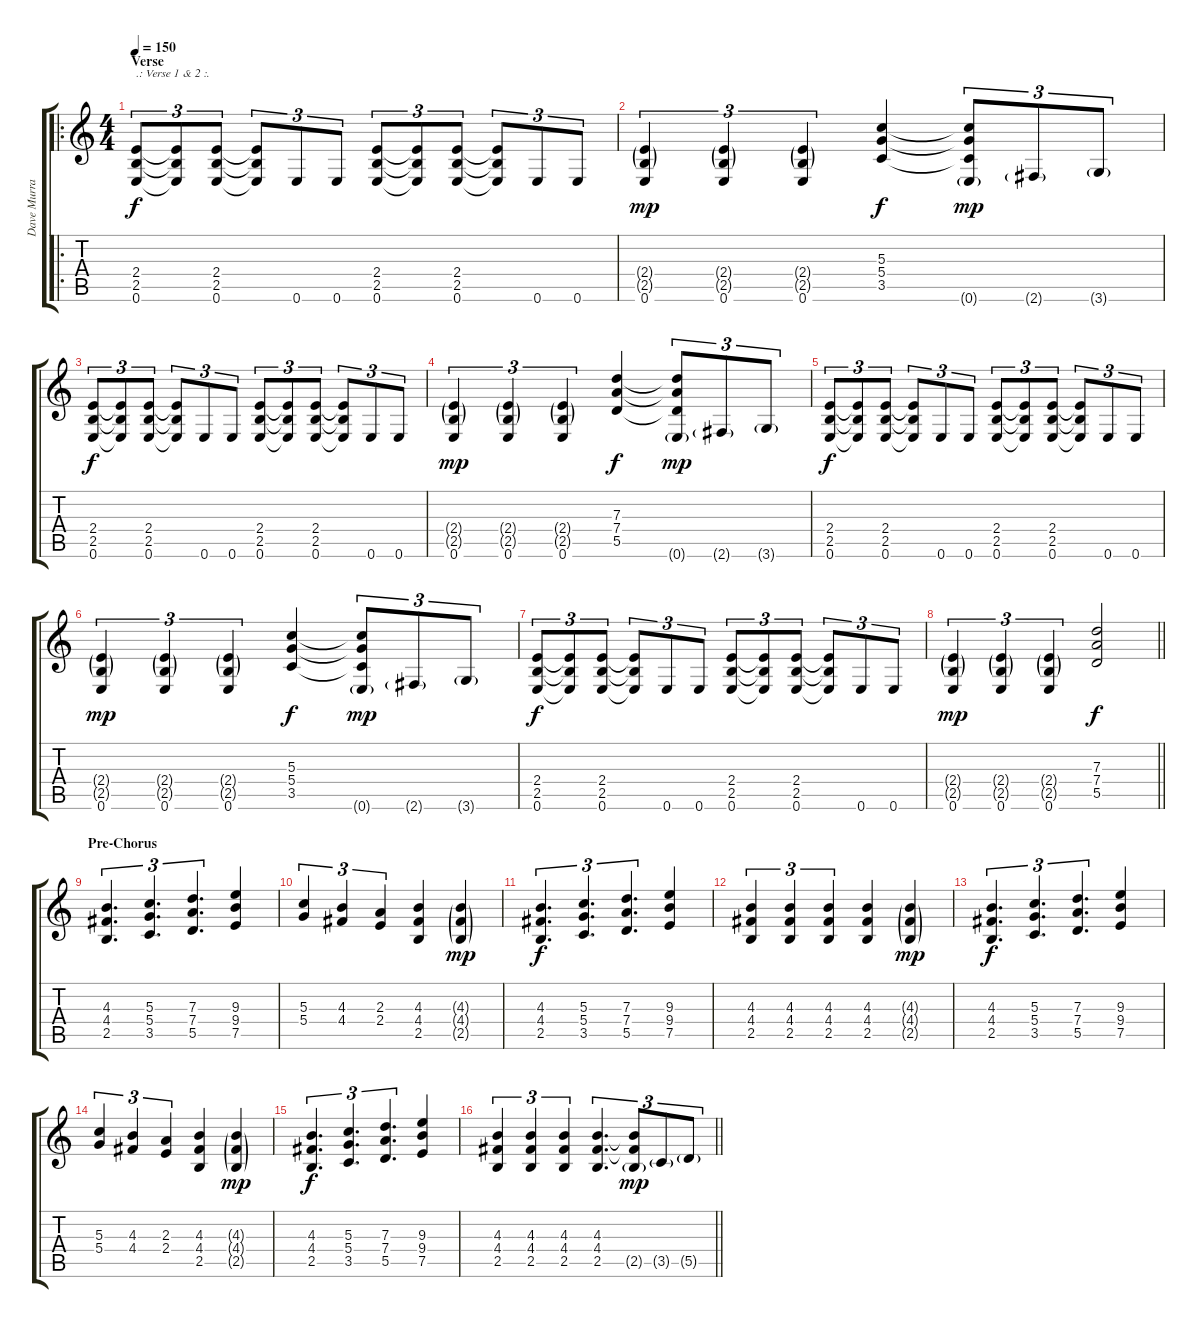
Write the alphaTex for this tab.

\track ("Dave Murray" "Dave Murra") {instrument distortionguitar}
\staff {score tabs}
\tuning (E4 B3 G3 D3 A2 E2) {hide}
\ro
\ts (4 4)
\section ("" "Verse")
\tempo 150
\clef g2
\ks c
(2.4 2.5 0.6).8{tu (3 2) txt ".: Verse 1 & 2 :." dy f} (2.4{t} 2.5{t} 0.6{t}).8{tu (3 2)} (2.4 2.5 0.6).8{tu (3 2)} (2.4{t} 2.5{t} 0.6{t}).8{tu (3 2)} 0.6.8{tu (3 2)} 0.6.8{tu (3 2)} (2.4 2.5 0.6).8{tu (3 2)} (2.4{t} 2.5{t} 0.6{t}).8{tu (3 2)} (2.4 2.5 0.6).8{tu (3 2)} (2.4{t} 2.5{t} 0.6{t}).8{tu (3 2)} 0.6.8{tu (3 2)} 0.6.8{tu (3 2)} |
(2.4{g} 2.5{g} 0.6).4{tu (3 2) dy mp} (2.4{g} 2.5{g} 0.6).4{tu (3 2)} (2.4{g} 2.5{g} 0.6).4{tu (3 2)} (5.3 5.4 3.5).4{dy f} (5.3{t} 5.4{t} 3.5{t} 0.6{g}).8{tu (3 2) dy mp} 2.6{g}.8{tu (3 2)} 3.6{g}.8{tu (3 2)} |
(2.4 2.5 0.6).8{tu (3 2) dy f} (2.4{t} 2.5{t} 0.6{t}).8{tu (3 2)} (2.4 2.5 0.6).8{tu (3 2)} (2.4{t} 2.5{t} 0.6{t}).8{tu (3 2)} 0.6.8{tu (3 2)} 0.6.8{tu (3 2)} (2.4 2.5 0.6).8{tu (3 2)} (2.4{t} 2.5{t} 0.6{t}).8{tu (3 2)} (2.4 2.5 0.6).8{tu (3 2)} (2.4{t} 2.5{t} 0.6{t}).8{tu (3 2)} 0.6.8{tu (3 2)} 0.6.8{tu (3 2)} |
(2.4{g} 2.5{g} 0.6).4{tu (3 2) dy mp} (2.4{g} 2.5{g} 0.6).4{tu (3 2)} (2.4{g} 2.5{g} 0.6).4{tu (3 2)} (7.3 7.4 5.5).4{dy f} (7.3{t} 7.4{t} 5.5{t} 0.6{g}).8{tu (3 2) dy mp} 2.6{g}.8{tu (3 2)} 3.6{g}.8{tu (3 2)} |
(2.4 2.5 0.6).8{tu (3 2) dy f} (2.4{t} 2.5{t} 0.6{t}).8{tu (3 2)} (2.4 2.5 0.6).8{tu (3 2)} (2.4{t} 2.5{t} 0.6{t}).8{tu (3 2)} 0.6.8{tu (3 2)} 0.6.8{tu (3 2)} (2.4 2.5 0.6).8{tu (3 2)} (2.4{t} 2.5{t} 0.6{t}).8{tu (3 2)} (2.4 2.5 0.6).8{tu (3 2)} (2.4{t} 2.5{t} 0.6{t}).8{tu (3 2)} 0.6.8{tu (3 2)} 0.6.8{tu (3 2)} |
(2.4{g} 2.5{g} 0.6).4{tu (3 2) dy mp} (2.4{g} 2.5{g} 0.6).4{tu (3 2)} (2.4{g} 2.5{g} 0.6).4{tu (3 2)} (5.3 5.4 3.5).4{dy f} (5.3{t} 5.4{t} 3.5{t} 0.6{g}).8{tu (3 2) dy mp} 2.6{g}.8{tu (3 2)} 3.6{g}.8{tu (3 2)} |
(2.4 2.5 0.6).8{tu (3 2) dy f} (2.4{t} 2.5{t} 0.6{t}).8{tu (3 2)} (2.4 2.5 0.6).8{tu (3 2)} (2.4{t} 2.5{t} 0.6{t}).8{tu (3 2)} 0.6.8{tu (3 2)} 0.6.8{tu (3 2)} (2.4 2.5 0.6).8{tu (3 2)} (2.4{t} 2.5{t} 0.6{t}).8{tu (3 2)} (2.4 2.5 0.6).8{tu (3 2)} (2.4{t} 2.5{t} 0.6{t}).8{tu (3 2)} 0.6.8{tu (3 2)} 0.6.8{tu (3 2)} |
\barLineRight lightlight
(2.4{g} 2.5{g} 0.6).4{tu (3 2) dy mp} (2.4{g} 2.5{g} 0.6).4{tu (3 2)} (2.4{g} 2.5{g} 0.6).4{tu (3 2)} (7.3 7.4 5.5).2{dy f} |
\section ("" "Pre-Chorus")
(4.3 4.4 2.5).4{d tu (3 2)} (5.3 5.4 3.5).4{d tu (3 2)} (7.3 7.4 5.5).4{d tu (3 2)} (9.3 9.4 7.5).4 |
(5.3 5.4).4{tu (3 2)} (4.3 4.4).4{tu (3 2)} (2.3 2.4).4{tu (3 2)} (4.3 4.4 2.5).4 (4.3{g} 4.4{g} 2.5{g}).4{dy mp} |
(4.3 4.4 2.5).4{d tu (3 2) dy f} (5.3 5.4 3.5).4{d tu (3 2)} (7.3 7.4 5.5).4{d tu (3 2)} (9.3 9.4 7.5).4 |
(4.3 4.4 2.5).4{tu (3 2)} (4.3 4.4 2.5).4{tu (3 2)} (4.3 4.4 2.5).4{tu (3 2)} (4.3 4.4 2.5).4 (4.3{g} 4.4{g} 2.5{g}).4{dy mp} |
(4.3 4.4 2.5).4{d tu (3 2) dy f} (5.3 5.4 3.5).4{d tu (3 2)} (7.3 7.4 5.5).4{d tu (3 2)} (9.3 9.4 7.5).4 |
(5.3 5.4).4{tu (3 2)} (4.3 4.4).4{tu (3 2)} (2.3 2.4).4{tu (3 2)} (4.3 4.4 2.5).4 (4.3{g} 4.4{g} 2.5{g}).4{dy mp} |
(4.3 4.4 2.5).4{d tu (3 2) dy f} (5.3 5.4 3.5).4{d tu (3 2)} (7.3 7.4 5.5).4{d tu (3 2)} (9.3 9.4 7.5).4 |
\barLineRight lightlight
(4.3 4.4 2.5).4{tu (3 2)} (4.3 4.4 2.5).4{tu (3 2)} (4.3 4.4 2.5).4{tu (3 2)} (4.3 4.4 2.5).4{d tu (3 2)} (4.3{t} 4.4{t} 2.5{g}).8{tu (3 2) dy mp} 3.5{g}.8{tu (3 2)} 5.5{g}.8{tu (3 2)}
